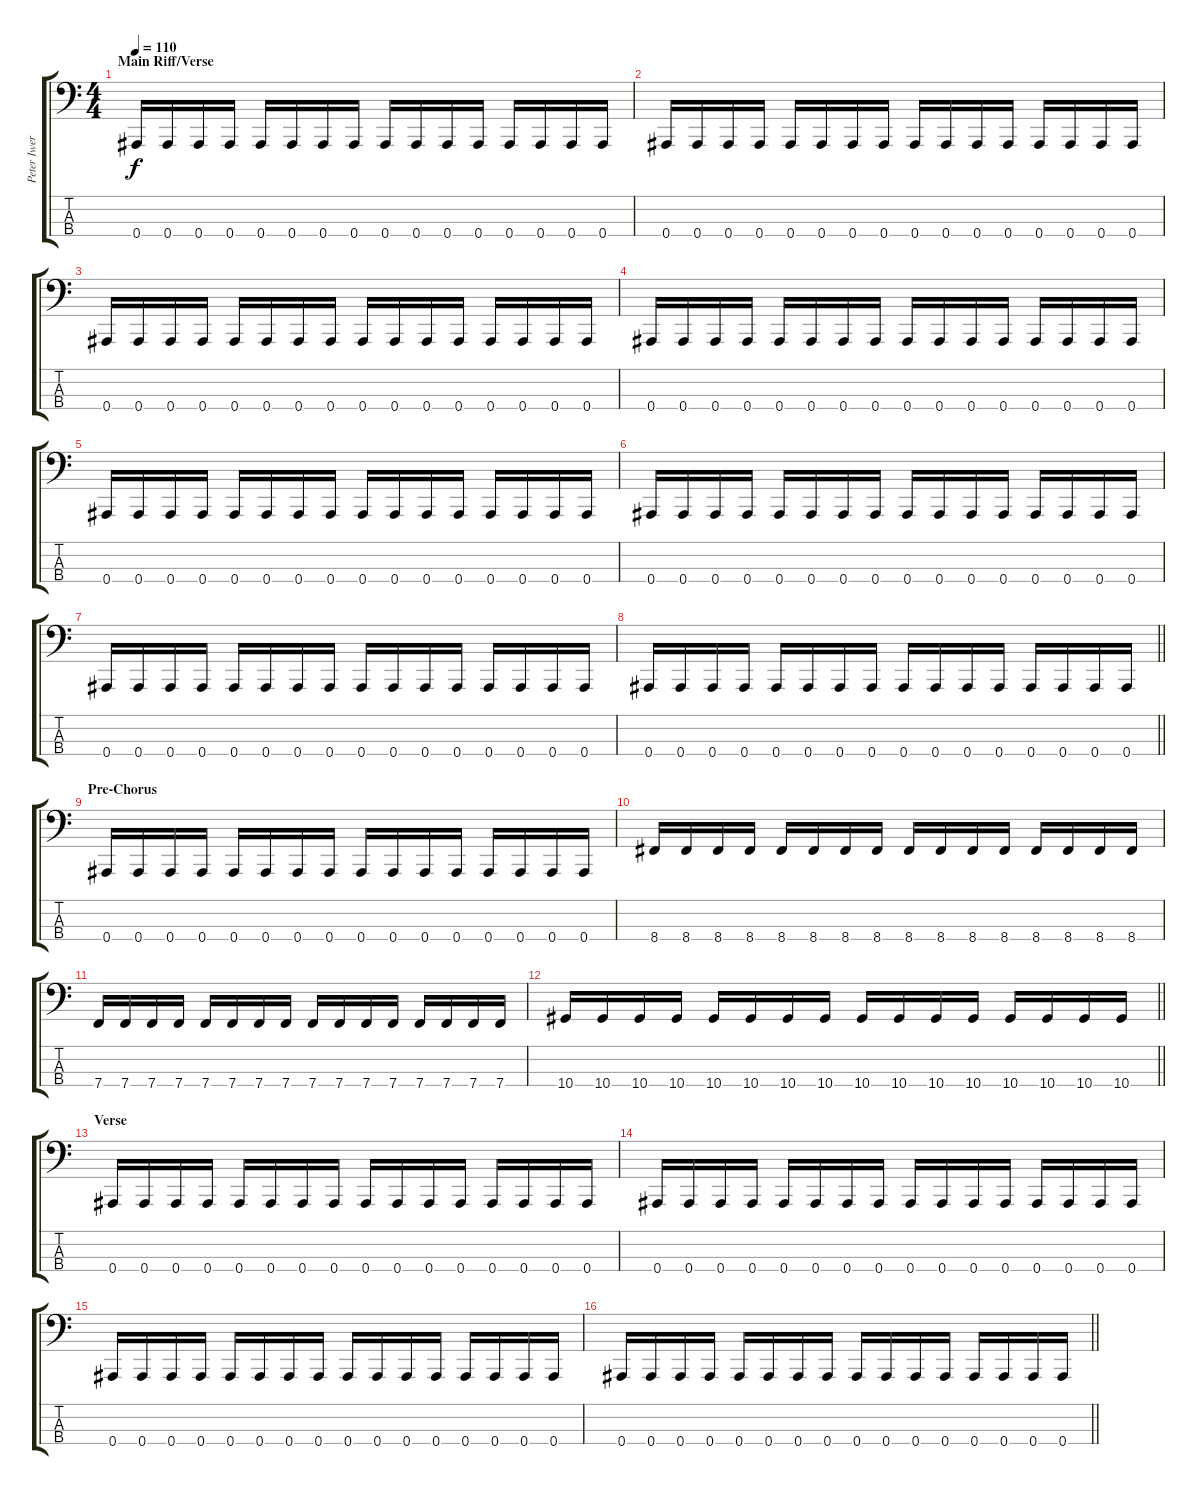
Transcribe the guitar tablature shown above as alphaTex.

\track ("Peter Iwers" "Peter Iwer") {instrument electricbassfinger}
\staff {score tabs}
\tuning (Eb2 Bb1 F1 Bb0) {hide}
\ts (4 4)
\section ("" "Main Riff/Verse")
\tempo 110
\clef f4
\ks c
0.4.16{dy f instrument electricbassfinger} 0.4.16 0.4.16 0.4.16 0.4.16 0.4.16 0.4.16 0.4.16 0.4.16 0.4.16 0.4.16 0.4.16 0.4.16 0.4.16 0.4.16 0.4.16 |
0.4.16 0.4.16 0.4.16 0.4.16 0.4.16 0.4.16 0.4.16 0.4.16 0.4.16 0.4.16 0.4.16 0.4.16 0.4.16 0.4.16 0.4.16 0.4.16 |
0.4.16 0.4.16 0.4.16 0.4.16 0.4.16 0.4.16 0.4.16 0.4.16 0.4.16 0.4.16 0.4.16 0.4.16 0.4.16 0.4.16 0.4.16 0.4.16 |
0.4.16 0.4.16 0.4.16 0.4.16 0.4.16 0.4.16 0.4.16 0.4.16 0.4.16 0.4.16 0.4.16 0.4.16 0.4.16 0.4.16 0.4.16 0.4.16 |
0.4.16 0.4.16 0.4.16 0.4.16 0.4.16 0.4.16 0.4.16 0.4.16 0.4.16 0.4.16 0.4.16 0.4.16 0.4.16 0.4.16 0.4.16 0.4.16 |
0.4.16 0.4.16 0.4.16 0.4.16 0.4.16 0.4.16 0.4.16 0.4.16 0.4.16 0.4.16 0.4.16 0.4.16 0.4.16 0.4.16 0.4.16 0.4.16 |
0.4.16 0.4.16 0.4.16 0.4.16 0.4.16 0.4.16 0.4.16 0.4.16 0.4.16 0.4.16 0.4.16 0.4.16 0.4.16 0.4.16 0.4.16 0.4.16 |
\barLineRight lightlight
0.4.16 0.4.16 0.4.16 0.4.16 0.4.16 0.4.16 0.4.16 0.4.16 0.4.16 0.4.16 0.4.16 0.4.16 0.4.16 0.4.16 0.4.16 0.4.16 |
\section ("" "Pre-Chorus")
0.4.16 0.4.16 0.4.16 0.4.16 0.4.16 0.4.16 0.4.16 0.4.16 0.4.16 0.4.16 0.4.16 0.4.16 0.4.16 0.4.16 0.4.16 0.4.16 |
8.4.16 8.4.16 8.4.16 8.4.16 8.4.16 8.4.16 8.4.16 8.4.16 8.4.16 8.4.16 8.4.16 8.4.16 8.4.16 8.4.16 8.4.16 8.4.16 |
7.4.16 7.4.16 7.4.16 7.4.16 7.4.16 7.4.16 7.4.16 7.4.16 7.4.16 7.4.16 7.4.16 7.4.16 7.4.16 7.4.16 7.4.16 7.4.16 |
\barLineRight lightlight
10.4.16 10.4.16 10.4.16 10.4.16 10.4.16 10.4.16 10.4.16 10.4.16 10.4.16 10.4.16 10.4.16 10.4.16 10.4.16 10.4.16 10.4.16 10.4.16 |
\section ("" "Verse")
0.4.16 0.4.16 0.4.16 0.4.16 0.4.16 0.4.16 0.4.16 0.4.16 0.4.16 0.4.16 0.4.16 0.4.16 0.4.16 0.4.16 0.4.16 0.4.16 |
0.4.16 0.4.16 0.4.16 0.4.16 0.4.16 0.4.16 0.4.16 0.4.16 0.4.16 0.4.16 0.4.16 0.4.16 0.4.16 0.4.16 0.4.16 0.4.16 |
0.4.16 0.4.16 0.4.16 0.4.16 0.4.16 0.4.16 0.4.16 0.4.16 0.4.16 0.4.16 0.4.16 0.4.16 0.4.16 0.4.16 0.4.16 0.4.16 |
\barLineRight lightlight
0.4.16 0.4.16 0.4.16 0.4.16 0.4.16 0.4.16 0.4.16 0.4.16 0.4.16 0.4.16 0.4.16 0.4.16 0.4.16 0.4.16 0.4.16 0.4.16
